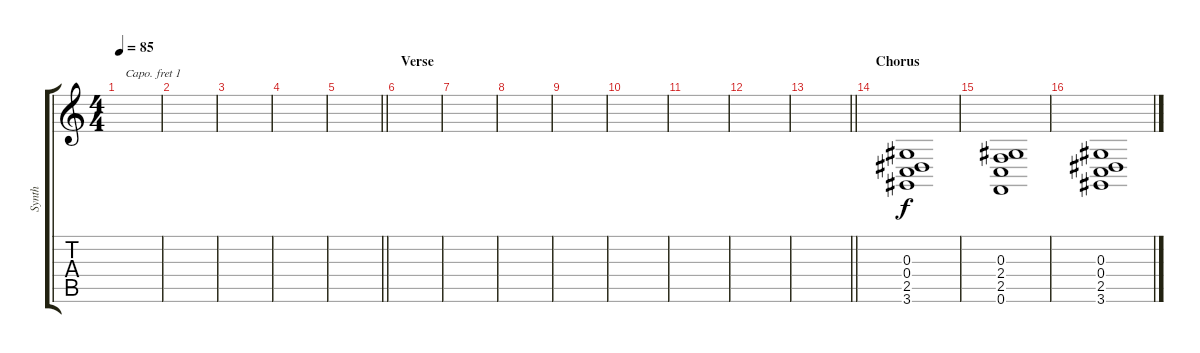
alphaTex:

\track ("Synth" "Synth") {instrument pad8sweep}
\staff {score tabs}
\capo 1
\tuning (E4 B3 G3 D3 A2 E2) {hide}
\ts (4 4)
\tempo 85
\clef g2
\ks c
|
|
|
|
\barLineRight lightlight
|
\section ("" "Verse")
|
|
|
|
|
|
|
\barLineRight lightlight
|
\section ("" "Chorus")
(0.3 0.4 2.5 3.6).1 |
(0.3 2.4 2.5 0.6).1 |
(0.3 0.4 2.5 3.6).1
